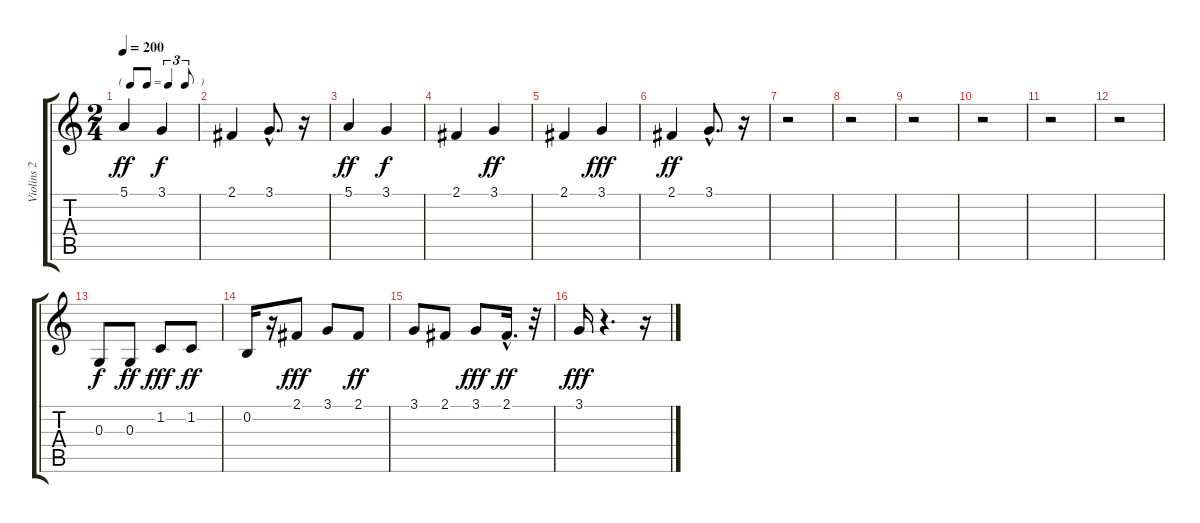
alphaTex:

\track ("Violins 2" "Violins 2") {instrument stringensemble1}
\staff {score tabs}
\tuning (E4 B3 G3 D3 A2 E2) {hide}
\ts (2 4)
\tf triplet8th
\tempo 200
\clef g2
\ks c
5.1.4{dy ff} 3.1.4{dy f} |
2.1.4 3.1{hac}.8{d} r.16 |
5.1.4{dy ff} 3.1.4{dy f} |
2.1.4 3.1.4{dy ff} |
2.1.4 3.1.4{dy fff} |
2.1.4{dy ff} 3.1{hac}.8{d} r.16 |
r.2 |
r.2 |
r.2 |
r.2 |
r.2 |
r.2 |
0.3.8{dy f} 0.3.8{dy ff} 1.2.8{dy fff} 1.2.8{dy ff} |
0.2.16 r.16 2.1.8{dy fff} 3.1.8 2.1.8{dy ff} |
3.1.8 2.1.8 3.1.8{dy fff} 2.1{hac}.16{d dy ff} r.32 |
3.1.16{dy fff} r.4{d} r.16
